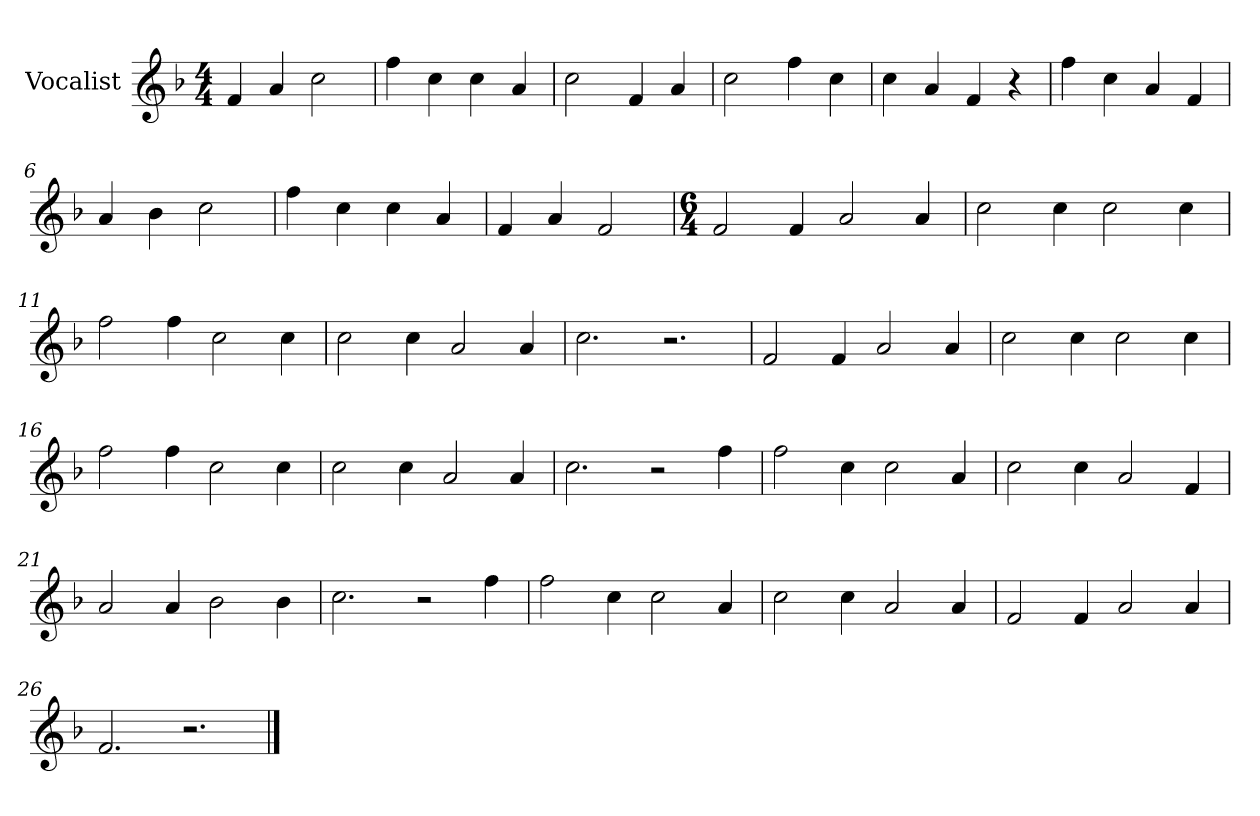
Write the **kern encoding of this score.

**kern
*part1
*staff1
*I"Vocalist
*k[b-]
*F:
*M4/4
=
4f
4a
2cc
=1
4ff
4cc
4cc
4a
=2
2cc
4f
4a
=3
2cc
4ff
4cc
=4
4cc
4a
4f
4r
=5
4ff
4cc
4a
4f
=6
4a
4b-
2cc
=7
4ff
4cc
4cc
4a
=8
4f
4a
2f
=9
*M6/4
2f
4f
2a
4a
=10
2cc
4cc
2cc
4cc
=11
2ff
4ff
2cc
4cc
=12
2cc
4cc
2a
4a
=13
2.cc
2.r
=14
2f
4f
2a
4a
=15
2cc
4cc
2cc
4cc
=16
2ff
4ff
2cc
4cc
=17
2cc
4cc
2a
4a
=18
2.cc
2r
4ff
=19
2ff
4cc
2cc
4a
=20
2cc
4cc
2a
4f
=21
2a
4a
2b-
4b-
=22
2.cc
2r
4ff
=23
2ff
4cc
2cc
4a
=24
2cc
4cc
2a
4a
=25
2f
4f
2a
4a
=26
2.f
2.r
==
*-
